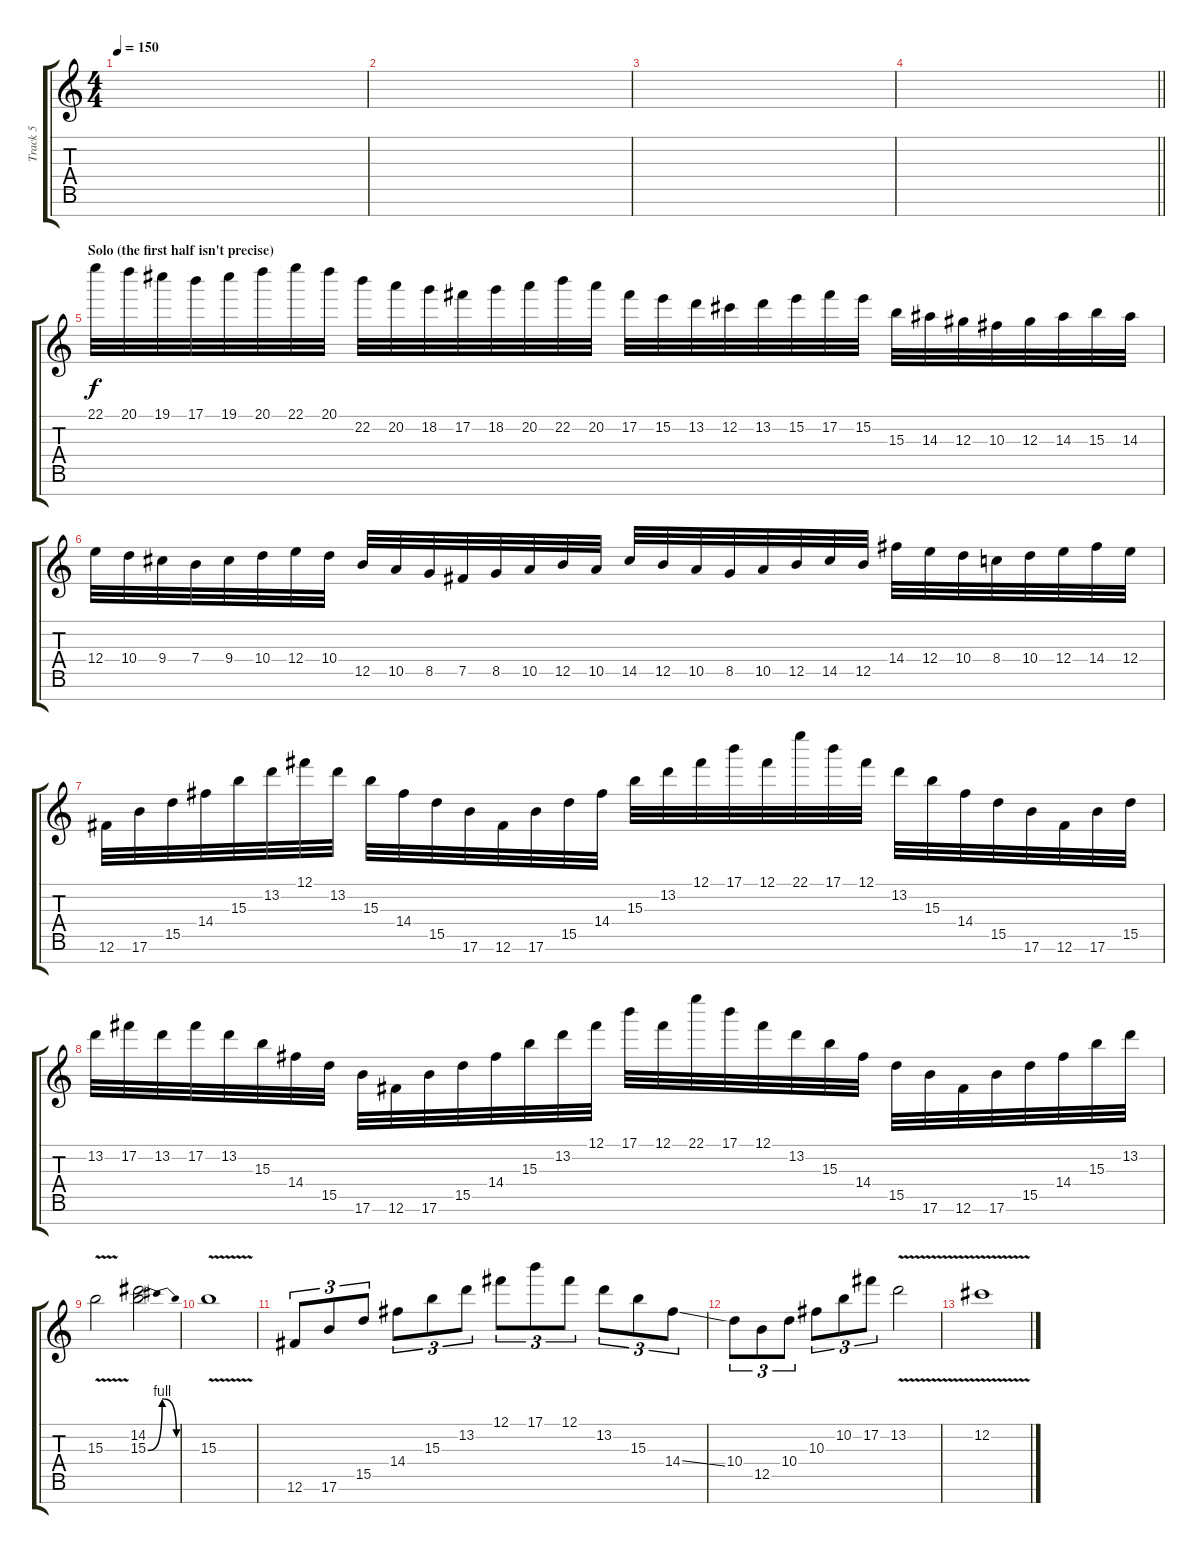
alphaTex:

\track ("Track 5" "Track 5") {instrument distortionguitar}
\staff {score tabs}
\tuning (Gb4 Db4 Ab3 E3 B2 Gb2 B1) {hide}
\ts (4 4)
\tempo 150
\clef g2
\ks c
|
|
|
\barLineRight lightlight
|
\section ("" "Solo (the first half isn't precise)")
22.1.32 20.1.32 19.1.32 17.1.32 19.1.32 20.1.32 22.1.32 20.1.32 22.2.32 20.2.32 18.2.32 17.2.32 18.2.32 20.2.32 22.2.32 20.2.32 17.2.32 15.2.32 13.2.32 12.2.32 13.2.32 15.2.32 17.2.32 15.2.32 15.3.32 14.3.32 12.3.32 10.3.32 12.3.32 14.3.32 15.3.32 14.3.32 |
12.4.32 10.4.32 9.4.32 7.4.32 9.4.32 10.4.32 12.4.32 10.4.32 12.5.32 10.5.32 8.5.32 7.5.32 8.5.32 10.5.32 12.5.32 10.5.32 14.5.32 12.5.32 10.5.32 8.5.32 10.5.32 12.5.32 14.5.32 12.5.32 14.4.32 12.4.32 10.4.32 8.4.32 10.4.32 12.4.32 14.4.32 12.4.32 |
12.6.32 17.6.32 15.5.32 14.4.32 15.3.32 13.2.32 12.1.32 13.2.32 15.3.32 14.4.32 15.5.32 17.6.32 12.6.32 17.6.32 15.5.32 14.4.32 15.3.32 13.2.32 12.1.32 17.1.32 12.1.32 22.1.32 17.1.32 12.1.32 13.2.32 15.3.32 14.4.32 15.5.32 17.6.32 12.6.32 17.6.32 15.5.32 |
13.2.32 17.2.32 13.2.32 17.2.32 13.2.32 15.3.32 14.4.32 15.5.32 17.6.32 12.6.32 17.6.32 15.5.32 14.4.32 15.3.32 13.2.32 12.1.32 17.1.32 12.1.32 22.1.32 17.1.32 12.1.32 13.2.32 15.3.32 14.4.32 15.5.32 17.6.32 12.6.32 17.6.32 15.5.32 14.4.32 15.3.32 13.2.32 |
15.3{v}.2 (14.2 15.3{be (bendrelease 0 0 15 4 46 4 60 0)}).2 |
15.3{v}.1 |
12.6.8{tu (3 2)} 17.6.8{tu (3 2)} 15.5.8{tu (3 2)} 14.4.8{tu (3 2)} 15.3.8{tu (3 2)} 13.2.8{tu (3 2)} 12.1.8{tu (3 2)} 17.1.8{tu (3 2)} 12.1.8{tu (3 2)} 13.2.8{tu (3 2)} 15.3.8{tu (3 2)} 14.4{ss}.8{tu (3 2)} |
10.4.8{tu (3 2)} 12.5.8{tu (3 2)} 10.4.8{tu (3 2)} 10.3.8{tu (3 2)} 10.2.8{tu (3 2)} 17.2.8{tu (3 2)} 13.2{v}.2 |
12.2{v}.1
